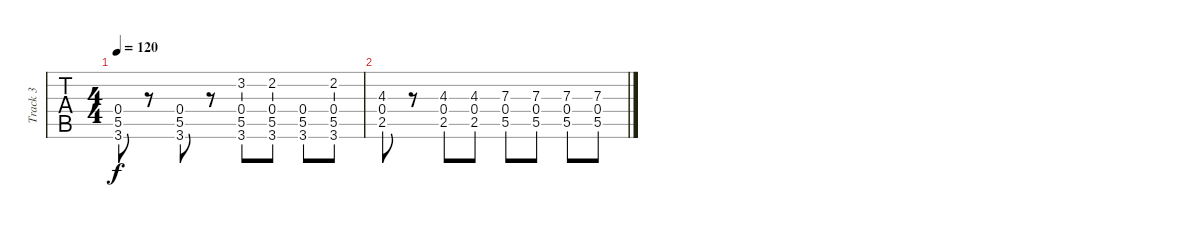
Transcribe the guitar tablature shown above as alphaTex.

\track ("Track 3" "Track 3") {instrument electricbassfinger}
\staff {tabs}
\tuning (E4 B3 G3 D3 A2 E2) {hide}
\ts (4 4)
\tempo 120
\clef g2
\ks c
(0.4 5.5 3.6).8{dy f} r.8 (0.4 5.5 3.6).8 r.8 (3.2 0.4 5.5 3.6).8 (2.2 0.4 5.5 3.6).8 (0.4 5.5 3.6).8 (2.2 0.4 5.5 3.6).8 |
(4.3 0.4 2.5).8 r.8 (4.3 0.4 2.5).8 (4.3 0.4 2.5).8 (7.3 0.4 5.5).8 (7.3 0.4 5.5).8 (7.3 0.4 5.5).8 (7.3 0.4 5.5).8
